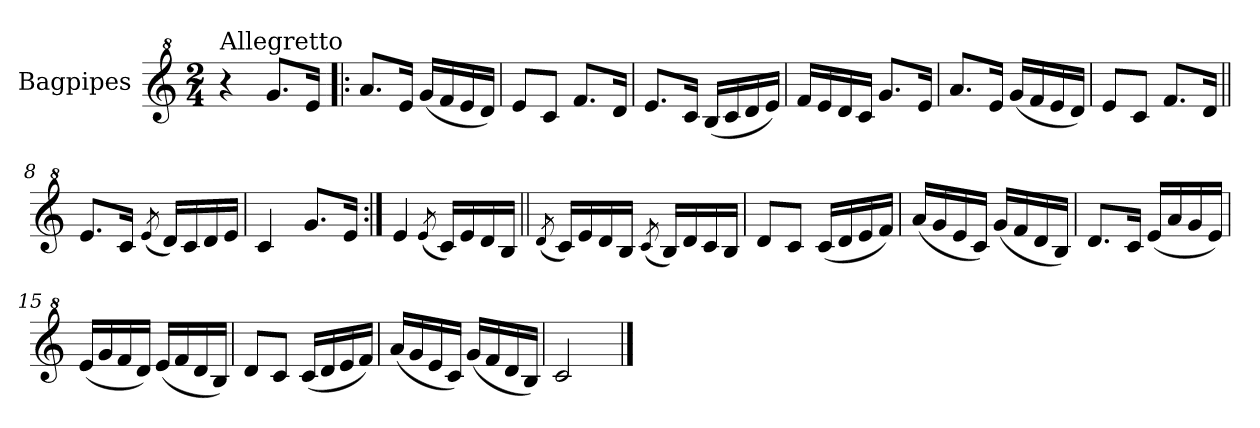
**kern
*part1
*staff1
*I"Bagpipes
*I'Bag
*clefG^2
*k[]
*C:
*M2/4
=1
!LO:TX:a:t=Allegretto
4r
8.gg/L
16ee/Jk
=2!|:
8.aa/L
16ee/Jk
(16gg/LL
16ff/
16ee/
16dd/JJ)
=3
8ee/L
8cc/J
8.ff/L
16dd/Jk
=4
8.ee/L
16cc/Jk
(16b/LL
16cc/
16dd/
16ee/JJ)
=5
16ff/LL
16ee/
16dd/
16cc/JJ
8.gg/L
16ee/Jk
=6
8.aa/L
16ee/Jk
(16gg/LL
16ff/
16ee/
16dd/JJ)
=7
8ee/L
8cc/J
8.ff/L
16dd/Jk
!!LO:LB:g=z
=8||
8.ee/L
16cc/Jk
(8qee/
16dd/LL)
16cc/
16dd/
16ee/JJ
=9
4cc/
8.gg/L
16ee/Jk
=10:|!
4ee/
(8qee/
16cc/LL)
16ee/
16dd/
16b/JJ
=11||
(8qdd/
16cc/LL)
16ee/
16dd/
16b/JJ
(8qcc/
16b/LL)
16dd/
16cc/
16b/JJ
=12
8dd/L
8cc/J
(16cc/LL
16dd/
16ee/
16ff/JJ)
=13
(16aa/LL
16gg/
16ee/
16cc/JJ)
(16gg/LL
16ff/
16dd/
16b/JJ)
!!LO:LB:g=z
=14
8.dd/L
16cc/Jk
(16ee/LL
16aa/
16gg/
16ee/JJ)
=15
(16ee/LL
16gg/
16ff/
16dd/JJ)
(16ee/LL
16ff/
16dd/
16b/JJ)
=16
8dd/L
8cc/J
(16cc/LL
16dd/
16ee/
16ff/JJ)
=17
(16aa/LL
16gg/
16ee/
16cc/JJ)
(16gg/LL
16ff/
16dd/
16b/JJ)
=18
2cc/
==
*-
